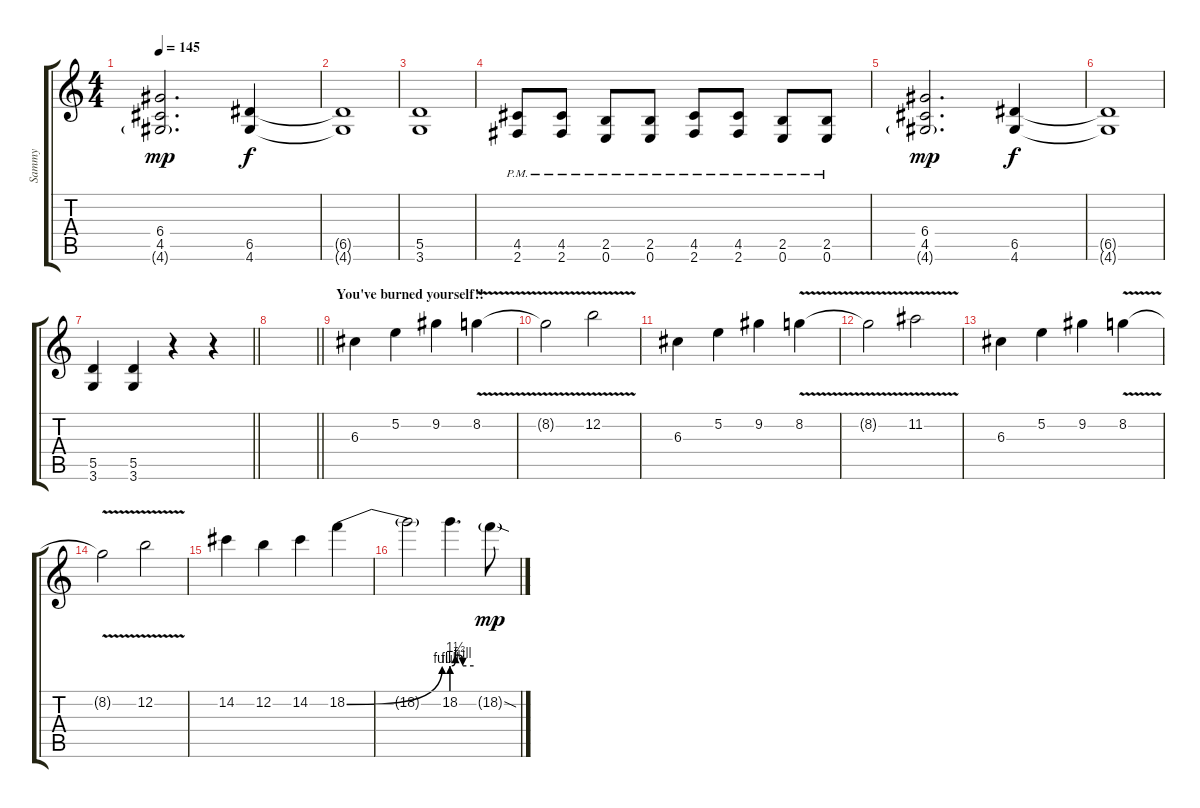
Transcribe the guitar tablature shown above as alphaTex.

\track ("Sammy" "Sammy") {instrument distortionguitar}
\staff {score tabs}
\tuning (E4 B3 G3 D3 A2 E2) {hide}
\ts (4 4)
\tempo 145
\clef g2
\ks c
(6.4 4.5 4.6{g}).2{d dy mp} (6.5 4.6).4{dy f} |
(6.5{t} 4.6{t}).1 |
(5.5 3.6).1 |
(4.5{pm} 2.6{pm}).8 (4.5{pm} 2.6{pm}).8 (2.5{pm} 0.6{pm}).8 (2.5{pm} 0.6{pm}).8 (4.5{pm} 2.6{pm}).8 (4.5{pm} 2.6{pm}).8 (2.5{pm} 0.6{pm}).8 (2.5{pm} 0.6{pm}).8 |
(6.4 4.5 4.6{g}).2{d dy mp} (6.5 4.6).4{dy f} |
(6.5{t} 4.6{t}).1 |
\barLineRight lightlight
(5.5 3.6).4 (5.5 3.6).4 r.4 r.4 |
\barLineRight lightlight
|
\section ("" "You've burned yourself!!")
6.3.4 5.2.4 9.2.4 8.2{v}.4 |
8.2{t}.2 12.2{v}.2 |
6.3.4 5.2.4 9.2.4 8.2{v}.4 |
8.2{t}.2 11.2{v}.2 |
6.3.4 5.2.4 9.2.4 8.2{v}.4 |
8.2{t}.2 12.2{v}.2 |
14.2.4 12.2.4 14.2.4 18.2{be (bend 0 0 60 4)}.4 |
18.2{t}.2 18.2{be (custom 0 4 10 6 20 6 30 4 60 4)}.4{d} 18.2{sod g}.8{dy mp}
